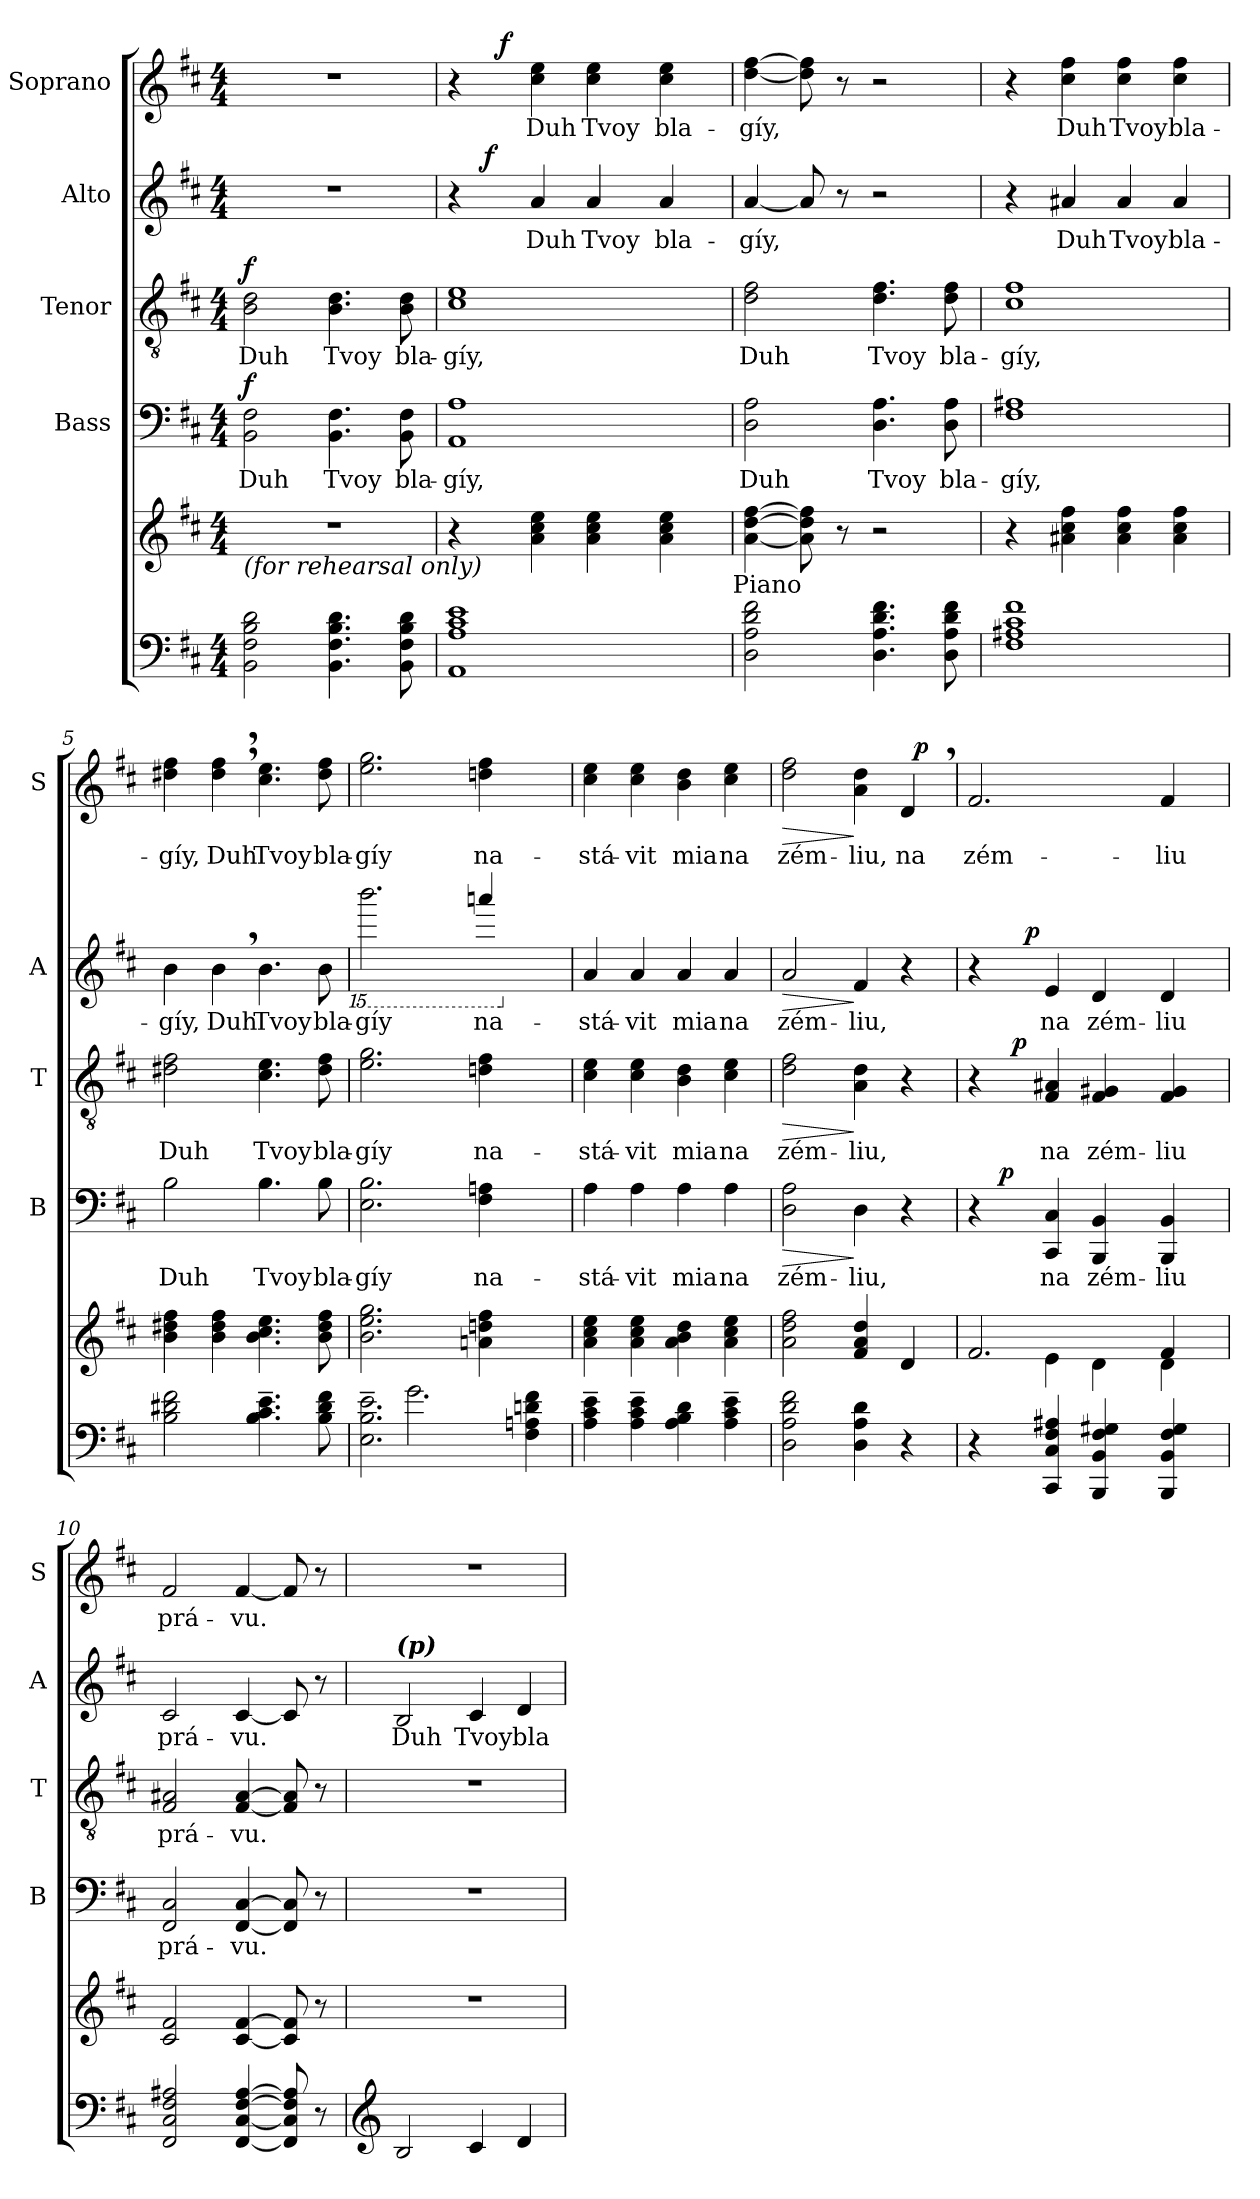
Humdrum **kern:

**kern	**kern	**kern	**text	**dynam	**kern	**text	**dynam	**kern	**text	**dynam	**kern	**text	**dynam
*part5	*part5	*part4	*part4	*part4	*part3	*part3	*part3	*part2	*part2	*part2	*part1	*part1	*part1
*staff6	*staff5	*staff4	*staff4	*staff4	*staff3	*staff3	*staff3	*staff2	*staff2	*staff2	*staff1	*staff1	*staff1
*	*	*I"Bass	*	*	*I"Tenor	*	*	*I"Alto	*	*	*I"Soprano	*	*
*	*	*I'B	*	*	*I'T	*	*	*I'A	*	*	*I'S	*	*
*clefF4	*clefG2	*clefF4	*	*	*clefGv2	*	*	*clefG2	*	*	*clefG2	*	*
*k[f#c#]	*k[f#c#]	*k[f#c#]	*	*	*k[f#c#]	*	*	*k[f#c#]	*	*	*k[f#c#]	*	*
*D:	*D:	*D:	*	*	*D:	*	*	*D:	*	*	*D:	*	*
*M4/4	*M4/4	*M4/4	*	*	*M4/4	*	*	*M4/4	*	*	*M4/4	*	*
=1	=1	=1	=1	=1	=1	=1	=1	=1	=1	=1	=1	=1	=1
!	!LO:TX:b:i:t=(for rehearsal only)	!	!	!	!	!	!	!	!	!	!	!	!
!	!	!	!LO:LY:b	!LO:DY:a	!	!LO:LY:b	!LO:DY:a	!	!	!	!	!	!
2BB\ 2F#\ 2B\ 2d\	1r	2BB\ 2F#\	Duh	f	2B\ 2d\	Duh	f	1r	.	.	1r	.	.
!	!	!	!LO:LY:b	!	!	!LO:LY:b	!	!	!	!	!	!	!
4.BB\ 4.F#\ 4.B\ 4.d\	.	4.BB\ 4.F#\	Tvoy	.	4.B\ 4.d\	Tvoy	.	.	.	.	.	.	.
!	!	!	!LO:LY:b	!	!	!LO:LY:b	!	!	!	!	!	!	!
8BB\ 8F#\ 8B\ 8d\	.	8BB\ 8F#\	bla-	.	8B\ 8d\	bla-	.	.	.	.	.	.	.
=2	=2	=2	=2	=2	=2	=2	=2	=2	=2	=2	=2	=2	=2
!	!	!	!LO:LY:b	!	!	!LO:LY:b	!	!	!	!	!	!	!
*	*	*	*	*	*	*	*	*^	*	*	*^	*	*
1AA 1A 1c# 1e	4r	1AA 1A	-gíy,	.	1c# 1e	-gíy,	.	4r	8ryy	.	.	4r	8ryy	.	.
!	!	!	!	!	!	!	!	!	!	!	!LO:DY:a	!	!	!	!
.	.	.	.	.	.	.	.	.	2..ryy	.	f	.	32ryy	.	.
!	!	!	!	!	!	!	!	!	!	!	!	!	!	!	!LO:DY:a
.	.	.	.	.	.	.	.	.	.	.	.	.	2ryy	.	f
!	!	!	!	!	!	!	!	!	!	!LO:LY:b	!	!	!	!LO:LY:b	!
.	4a\ 4cc#\ 4ee\	.	.	.	.	.	.	4a/	.	Duh	.	4cc#\ 4ee\	.	Duh	.
!	!	!	!	!	!	!	!	!	!	!LO:LY:b	!	!	!	!LO:LY:b	!
.	4a\ 4cc#\ 4ee\	.	.	.	.	.	.	4a/	.	Tvoy	.	4cc#\ 4ee\	.	Tvoy	.
.	.	.	.	.	.	.	.	.	.	.	.	.	4ryy	.	.
!	!	!	!	!	!	!	!	!	!	!LO:LY:b	!	!	!	!LO:LY:b	!
.	4a\ 4cc#\ 4ee\	.	.	.	.	.	.	4a/	.	bla-	.	4cc#\ 4ee\	.	bla-	.
.	.	.	.	.	.	.	.	.	.	.	.	.	16.ryy	.	.
!	!LO:TX:b:t=Piano	!	!	!	!	!	!	!	!	!	!	!	!	!	!
=3	=3	=3	=3	=3	=3	=3	=3	=3	=3	=3	=3	=3	=3	=3	=3
!	!	!	!LO:LY:b	!	!	!LO:LY:b	!	!	!	!LO:LY:b	!	!	!	!LO:LY:b	!
*	*	*	*	*	*	*	*	*v	*v	*	*	*	*	*	*
*	*	*	*	*	*	*	*	*	*	*	*v	*v	*	*
2D\ 2A\ 2d\ 2f#\	[<4a\ [>4dd\ [>4ff#\	2D\ 2A\	Duh	.	2d\ 2f#\	Duh	.	[<4a/	-gíy,	.	[<4dd\ [>4ff#\	-gíy,	.
.	8a\] 8dd\] 8ff#\]	.	.	.	.	.	.	8a/]	.	.	8dd\] 8ff#\]	.	.
.	8r	.	.	.	.	.	.	8r	.	.	8r	.	.
!	!	!	!LO:LY:b	!	!	!LO:LY:b	!	!	!	!	!	!	!
4.D\ 4.A\ 4.d\ 4.f#\	2r	4.D\ 4.A\	Tvoy	.	4.d\ 4.f#\	Tvoy	.	2r	.	.	2r	.	.
!	!	!	!LO:LY:b	!	!	!LO:LY:b	!	!	!	!	!	!	!
8D\ 8A\ 8d\ 8f#\	.	8D\ 8A\	bla-	.	8d\ 8f#\	bla-	.	.	.	.	.	.	.
=4	=4	=4	=4	=4	=4	=4	=4	=4	=4	=4	=4	=4	=4
!	!	!	!LO:LY:b	!	!	!LO:LY:b	!	!	!	!	!	!	!
1F# 1A#X 1c# 1f#	4r	1F# 1A#X	-gíy,	.	1c# 1f#	-gíy,	.	4r	.	.	4r	.	.
!	!	!	!	!	!	!	!	!	!LO:LY:b	!	!	!LO:LY:b	!
.	4a#X\ 4cc#\ 4ff#\	.	.	.	.	.	.	4a#X/	Duh	.	4cc#\ 4ff#\	Duh	.
!	!	!	!	!	!	!	!	!	!LO:LY:b	!	!	!LO:LY:b	!
.	4a#\ 4cc#\ 4ff#\	.	.	.	.	.	.	4a#/	Tvoy	.	4cc#\ 4ff#\	Tvoy	.
!	!	!	!	!	!	!	!	!	!LO:LY:b	!	!	!LO:LY:b	!
.	4a#\ 4cc#\ 4ff#\	.	.	.	.	.	.	4a#/	bla-	.	4cc#\ 4ff#\	bla-	.
=5	=5	=5	=5	=5	=5	=5	=5	=5	=5	=5	=5	=5	=5
!	!	!	!LO:LY:b	!	!	!LO:LY:b	!	!	!LO:LY:b	!	!	!LO:LY:b	!
2B\ 2d#X\ 2f#\	4b\ 4dd#X\ 4ff#\	2B\	Duh	.	2d#X\ 2f#\	Duh	.	4b\	-gíy,	.	4dd#X\ 4ff#\	-gíy,	.
!	!	!	!	!	!	!	!	!	!LO:LY:b	!	!	!LO:LY:b	!
.	4b\ 4dd#\ 4ff#\	.	.	.	.	.	.	4b,>\	Duh	.	4dd#\,> 4ff#\,>	Duh	.
!	!	!	!LO:LY:b	!	!	!LO:LY:b	!	!	!LO:LY:b	!	!	!LO:LY:b	!
4.B\~> 4.c#\~> 4.e\~>	4.b\ 4.cc#\ 4.ee\	4.B\	Tvoy	.	4.c#\ 4.e\	Tvoy	.	4.b\	Tvoy	.	4.cc#\ 4.ee\	Tvoy	.
!	!	!	!LO:LY:b	!	!	!LO:LY:b	!	!	!LO:LY:b	!	!	!LO:LY:b	!
8B\ 8d#\ 8f#\	8b\ 8dd#\ 8ff#\	8B\	bla-	.	8d#\ 8f#\	bla-	.	8b\	bla-	.	8dd#\ 8ff#\	bla-	.
=6	=6	=6	=6	=6	=6	=6	=6	=6	=6	=6	=6	=6	=6
*^	*	*	*	*	*	*	*	*	*	*	*	*	*
!	!	!	!	!LO:LY:b	!	!	!LO:LY:b	!	!	!	!	!	!	!
*	*	*	*	*	*	*	*	*	*15ba	*	*	*	*	*
!	!	!	!	!	!	!	!	!	!	!LO:LY:b	!	!	!LO:LY:b	!
2.E\~< 2.B\~< 2.e\~<	4ryy	2.b\ 2.ee\ 2.gg\	2.E\ 2.B\	-gíy	.	2.e\ 2.g\	-gíy	.	2.b\	-gíy	.	2.ee\ 2.gg\	-gíy	.
.	2.g\	.	.	.	.	.	.	.	.	.	.	.	.	.
!	!	!	!	!LO:LY:b	!	!	!LO:LY:b	!	!	!LO:LY:b	!	!	!LO:LY:b	!
2ryy	.	4ani\ 4ddni\ 4ff#\	4F#\ 4Ani\	na-	.	4dni\ 4f#\	na-	.	4ani/	na-	.	4ddni\ 4ff#\	na-	.
*	*	*	*	*	*	*	*	*	*X15ba	*	*	*	*	*
.	4F#\ 4Ani\ 4dni\ 4f#\	4ryy	4ryy	.	.	4ryy	.	.	4ryy	.	.	4ryy	.	.
!!LO:PB:g=z
=7	=7	=7	=7	=7	=7	=7	=7	=7	=7	=7	=7	=7	=7	=7
!	!	!	!	!LO:LY:b	!	!	!LO:LY:b	!	!	!LO:LY:b	!	!	!LO:LY:b	!
*v	*v	*	*	*	*	*	*	*	*	*	*	*	*	*
4A\~> 4c#\~> 4e\~>	4a\ 4cc#\ 4ee\	4A\	-stá-	.	4c#\ 4e\	-stá-	.	4a/	-stá-	.	4cc#\ 4ee\	-stá-	.
!	!	!	!LO:LY:b	!	!	!LO:LY:b	!	!	!LO:LY:b	!	!	!LO:LY:b	!
4A\~> 4c#\~> 4e\~>	4a\ 4cc#\ 4ee\	4A\	-vit	.	4c#\ 4e\	-vit	.	4a/	-vit	.	4cc#\ 4ee\	-vit	.
!	!	!	!LO:LY:b	!	!	!LO:LY:b	!	!	!LO:LY:b	!	!	!LO:LY:b	!
4A\ 4B\ 4d\	4a\ 4b\ 4dd\	4A\	mia	.	4B\ 4d\	mia	.	4a/	mia	.	4b\ 4dd\	mia	.
!	!	!	!LO:LY:b	!	!	!LO:LY:b	!	!	!LO:LY:b	!	!	!LO:LY:b	!
4A\~> 4c#\~> 4e\~>	4a\ 4cc#\ 4ee\	4A\	na	.	4c#\ 4e\	na	.	4a/	na	.	4cc#\ 4ee\	na	.
=8	=8	=8	=8	=8	=8	=8	=8	=8	=8	=8	=8	=8	=8
!	!	!	!LO:LY:b	!LO:HP:b	!	!LO:LY:b	!LO:HP:b	!	!LO:LY:b	!LO:HP:b	!	!LO:LY:b	!LO:HP:b
*	*	*	*	*	*	*	*	*	*	*	*^	*	*
2D\ 2A\ 2d\ 2f#\	2a\ 2dd\ 2ff#\	2D\ 2A\	zém-	>	2d\ 2f#\	zém-	>	2a/	zém-	>	2dd\ 2ff#\	2ryy	zém-	>
!	!	!	!LO:LY:b	!	!	!LO:LY:b	!	!	!LO:LY:b	!	!	!	!LO:LY:b	!
4D\ 4A\ 4d\	4f#/ 4a/ 4dd/	4D\	-liu,	]	4A\ 4d\	-liu,	]	4f#/	-liu,	]	4a\ 4dd\	4ryy	-liu,	]
!	!	!	!	!	!	!	!	!	!	!	!	!	!LO:LY:b	!
4r	4d/	4r	.	.	4r	.	.	4r	.	.	4d,>/	32ryy	na	.
!	!	!	!	!	!	!	!	!	!	!	!	!	!	!LO:DY:a
.	.	.	.	.	.	.	.	.	.	.	.	8..ryy	.	p
=9	=9	=9	=9	=9	=9	=9	=9	=9	=9	=9	=9	=9	=9	=9
*	*^	*	*	*	*	*	*	*	*	*	*	*	*	*
!	!	!	!	!	!	!	!	!	!	!	!	!	!	!LO:LY:b	!
*	*	*	*^	*	*	*^	*	*	*^	*	*	*v	*v	*	*
4r	2.f#/	4ryy	4r	8ryy	.	.	4r	8ryy	.	.	4r	8.ryy	.	.	2.f#/	zém-	.
!	!	!	!	!	!	!LO:DY:a	!	!	!	!	!	!	!	!	!	!	!
.	.	.	.	2..ryy	.	p	.	32ryy	.	.	.	.	.	.	.	.	.
!	!	!	!	!	!	!	!	!	!	!LO:DY:a	!	!	!	!	!	!	!
.	.	.	.	.	.	.	.	2ryy	.	p	.	.	.	.	.	.	.
!	!	!	!	!	!	!	!	!	!	!	!	!	!	!LO:DY:a	!	!	!
.	.	.	.	.	.	.	.	.	.	.	.	2ryy	.	p	.	.	.
!	!	!	!	!	!LO:LY:b	!	!	!	!LO:LY:b	!	!	!	!LO:LY:b	!	!	!	!
4CC#/ 4C#/ 4F#/ 4A#X/	.	4e\	4CC#/ 4C#/	.	na	.	4F#/ 4A#X/	.	na	.	4e/	.	na	.	.	.	.
!	!	!	!	!	!LO:LY:b	!	!	!	!LO:LY:b	!	!	!	!LO:LY:b	!	!	!	!
4BBB/ 4BB/ 4F#/ 4G#X/	.	4d\	4BBB/ 4BB/	.	zém-	.	4F#/ 4G#X/	.	zém-	.	4d/	.	zém-	.	.	.	.
.	.	.	.	.	.	.	.	4ryy	.	.	.	.	.	.	.	.	.
.	.	.	.	.	.	.	.	.	.	.	.	4ryy	.	.	.	.	.
!	!	!	!	!	!LO:LY:b:rj	!	!	!	!LO:LY:b:rj	!	!	!	!LO:LY:b:rj	!	!	!LO:LY:b	!
4BBB/ 4BB/ 4F#/ 4G#/	4f#/	4d\	4BBB/ 4BB/	.	-liu	.	4F#/ 4G#/	.	-liu	.	4d/	.	-liu	.	4f#/	-liu	.
.	.	.	.	.	.	.	.	16.ryy	.	.	.	.	.	.	.	.	.
.	.	.	.	.	.	.	.	.	.	.	.	16ryy	.	.	.	.	.
=10	=10	=10	=10	=10	=10	=10	=10	=10	=10	=10	=10	=10	=10	=10	=10	=10	=10
!	!	!	!	!	!LO:LY:b	!	!	!	!LO:LY:b	!	!	!	!LO:LY:b	!	!	!LO:LY:b	!
*	*v	*v	*	*	*	*	*v	*v	*	*	*v	*v	*	*	*	*	*
*	*	*v	*v	*	*	*	*	*	*	*	*	*	*	*
2FF#/ 2C#/ 2F#/ 2A#X/	2c#/ 2f#/	2FF#/ 2C#/	prá-	.	2F#/ 2A#X/	prá-	.	2c#/	prá-	.	2f#/	prá-	.
!	!	!	!LO:LY:b	!	!	!LO:LY:b	!	!	!LO:LY:b	!	!	!LO:LY:b	!
[<4FF#/ [<4C#/ [>4F#/ [>4A#/	[<4c#/ [>4f#/	[<4FF#/ [>4C#/	-vu.	.	[<4F#/ [>4A#/	-vu.	.	[<4c#/	-vu.	.	[<4f#/	-vu.	.
8FF#/] 8C#/] 8F#/] 8A#/]	8c#/] 8f#/]	8FF#/] 8C#/]	.	.	8F#/] 8A#/]	.	.	8c#/]	.	.	8f#/]	.	.
8r	8r	8r	.	.	8r	.	.	8r	.	.	8r	.	.
=11	=11	=11	=11	=11	=11	=11	=11	=11	=11	=11	=11	=11	=11
*clefG2	*	*	*	*	*	*	*	*	*	*	*	*	*
!	!	!	!	!	!	!	!	!LO:TX:a:Bi:t=(p)	!	!	!	!	!
!	!	!	!	!	!	!	!	!	!LO:LY:b	!	!	!	!
2B/	1r	1r	.	.	1r	.	.	2B/	Duh	.	1r	.	.
!	!	!	!	!	!	!	!	!	!LO:LY:b	!	!	!	!
4c#/	.	.	.	.	.	.	.	4c#/	Tvoy	.	.	.	.
!	!	!	!	!	!	!	!	!	!LO:LY:b	!	!	!	!
4d/	.	.	.	.	.	.	.	4d/	bla-	.	.	.	.
=	=	=	=	=	=	=	=	=	=	=	=	=	=
*-	*-	*-	*-	*-	*-	*-	*-	*-	*-	*-	*-	*-	*-
